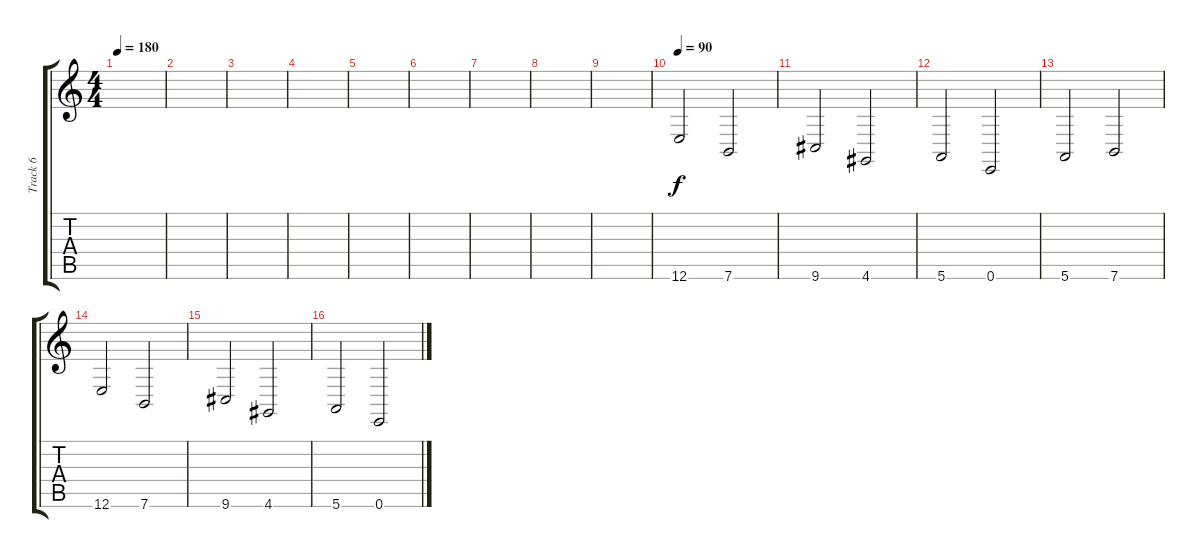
\track ("Track 6" "Track 6") {instrument synthstrings2}
\staff {score tabs}
\tuning (E4 B3 G3 D3 A2 E2) {hide}
\ts (4 4)
\tempo 180
\clef g2
\ks c
|
|
|
|
|
|
|
|
|
\tempo 90
12.6.2 7.6.2 |
9.6.2 4.6.2 |
5.6.2 0.6.2 |
5.6.2 7.6.2 |
12.6.2 7.6.2 |
9.6.2 4.6.2 |
5.6.2 0.6.2
